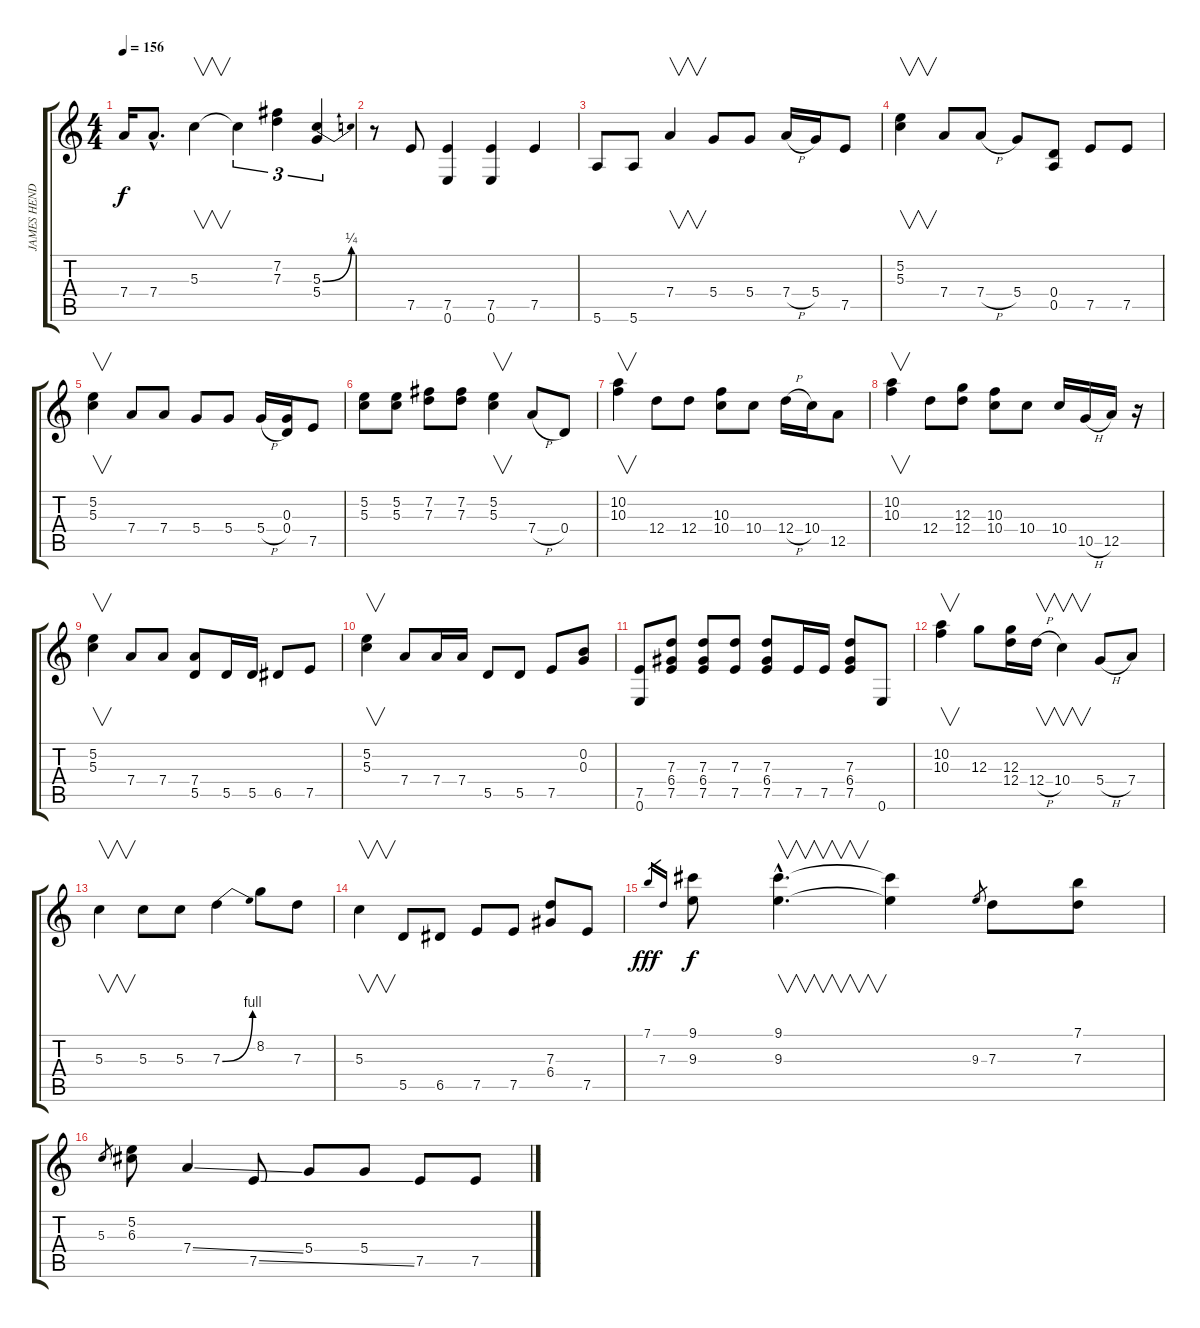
\track ("JAMES HENDRIX" "JAMES HEND") {instrument distortionguitar}
\staff {score tabs}
\tuning (E4 B3 G3 D3 A2 E2) {hide}
\ts (4 4)
\tempo 156
\clef g2
\ks c
7.4.16{dy f} 7.4{hac}.8{d} 5.3.4{v} 5.3{t}.4{tu (3 2)} (7.2 7.3).4{tu (3 2)} (5.3{be (bend 0 0 60 1)} 5.4).4{tu (3 2)} |
r.8 7.5.8 (7.5 0.6).4 (7.5 0.6).4 7.5.4 |
5.6.8{instrument distortionguitar} 5.6.8 7.4.4{v} 5.4.8 5.4.8 7.4{h}.16 5.4.16 7.5.8 |
(5.2 5.3).4{v} 7.4.8 7.4{h}.8 5.4.8 (0.4 0.5).8 7.5.8 7.5.8 |
(5.2 5.3).4{v} 7.4.8 7.4.8 5.4.8 5.4.8 5.4{h}.16 (0.3 0.4).16 7.5.8 |
(5.2 5.3).8 (5.2 5.3).8 (7.2 7.3).8 (7.2 7.3).8 (5.2 5.3).4{v} 7.4{h}.8 0.4.8 |
(10.2 10.3).4{v} 12.4.8 12.4.8 (10.3 10.4).8 10.4.8 12.4{h}.16 10.4.16 12.5.8 |
(10.2 10.3).4{v} 12.4.8 (12.3 12.4).8 (10.3 10.4).8 10.4.8 10.4.16 10.5{h}.16 12.5.16 r.16 |
(5.2 5.3).4{v} 7.4.8 7.4.8 (7.4 5.5).8 5.5.16 5.5.16 6.5.8 7.5.8 |
(5.2 5.3).4{v} 7.4.8 7.4.16 7.4.16 5.5.8 5.5.8 7.5.8 (0.2 0.3).8 |
(7.5 0.6).8 (7.3 6.4 7.5).8 (7.3 6.4 7.5).8 (7.3 7.5).8 (7.3 6.4 7.5).8 7.5.16 7.5.16 (7.3 6.4 7.5).8 0.6.8 |
(10.2 10.3).4{v} 12.3.8 (12.3 12.4).16 12.4{h}.16{v} 10.4.4{v} 5.4{h}.8 7.4.8 |
5.3.4{v} 5.3.8 5.3.8 7.3{be (bend 0 0 60 4)}.4 8.2.8 7.3.8 |
5.3.4{v} 5.5.8 6.5.8 7.5.8 7.5.8 (7.3 6.4).8 7.5.8 |
7.1.16{gr dy fff} 7.3.16{gr} (9.1 9.3).8{dy f instrument overdrivenguitar} (9.1{hac} 9.3{hac}).4{v d} (9.1{t} 9.3{t}).4 9.3.8{gr} 7.3.8 (7.1 7.3).8 |
5.3.8{gr} (5.2 6.3).8 7.4{ss}.4 7.5{ss}.8 5.4.8 5.4.8 7.5.8 7.5.8
